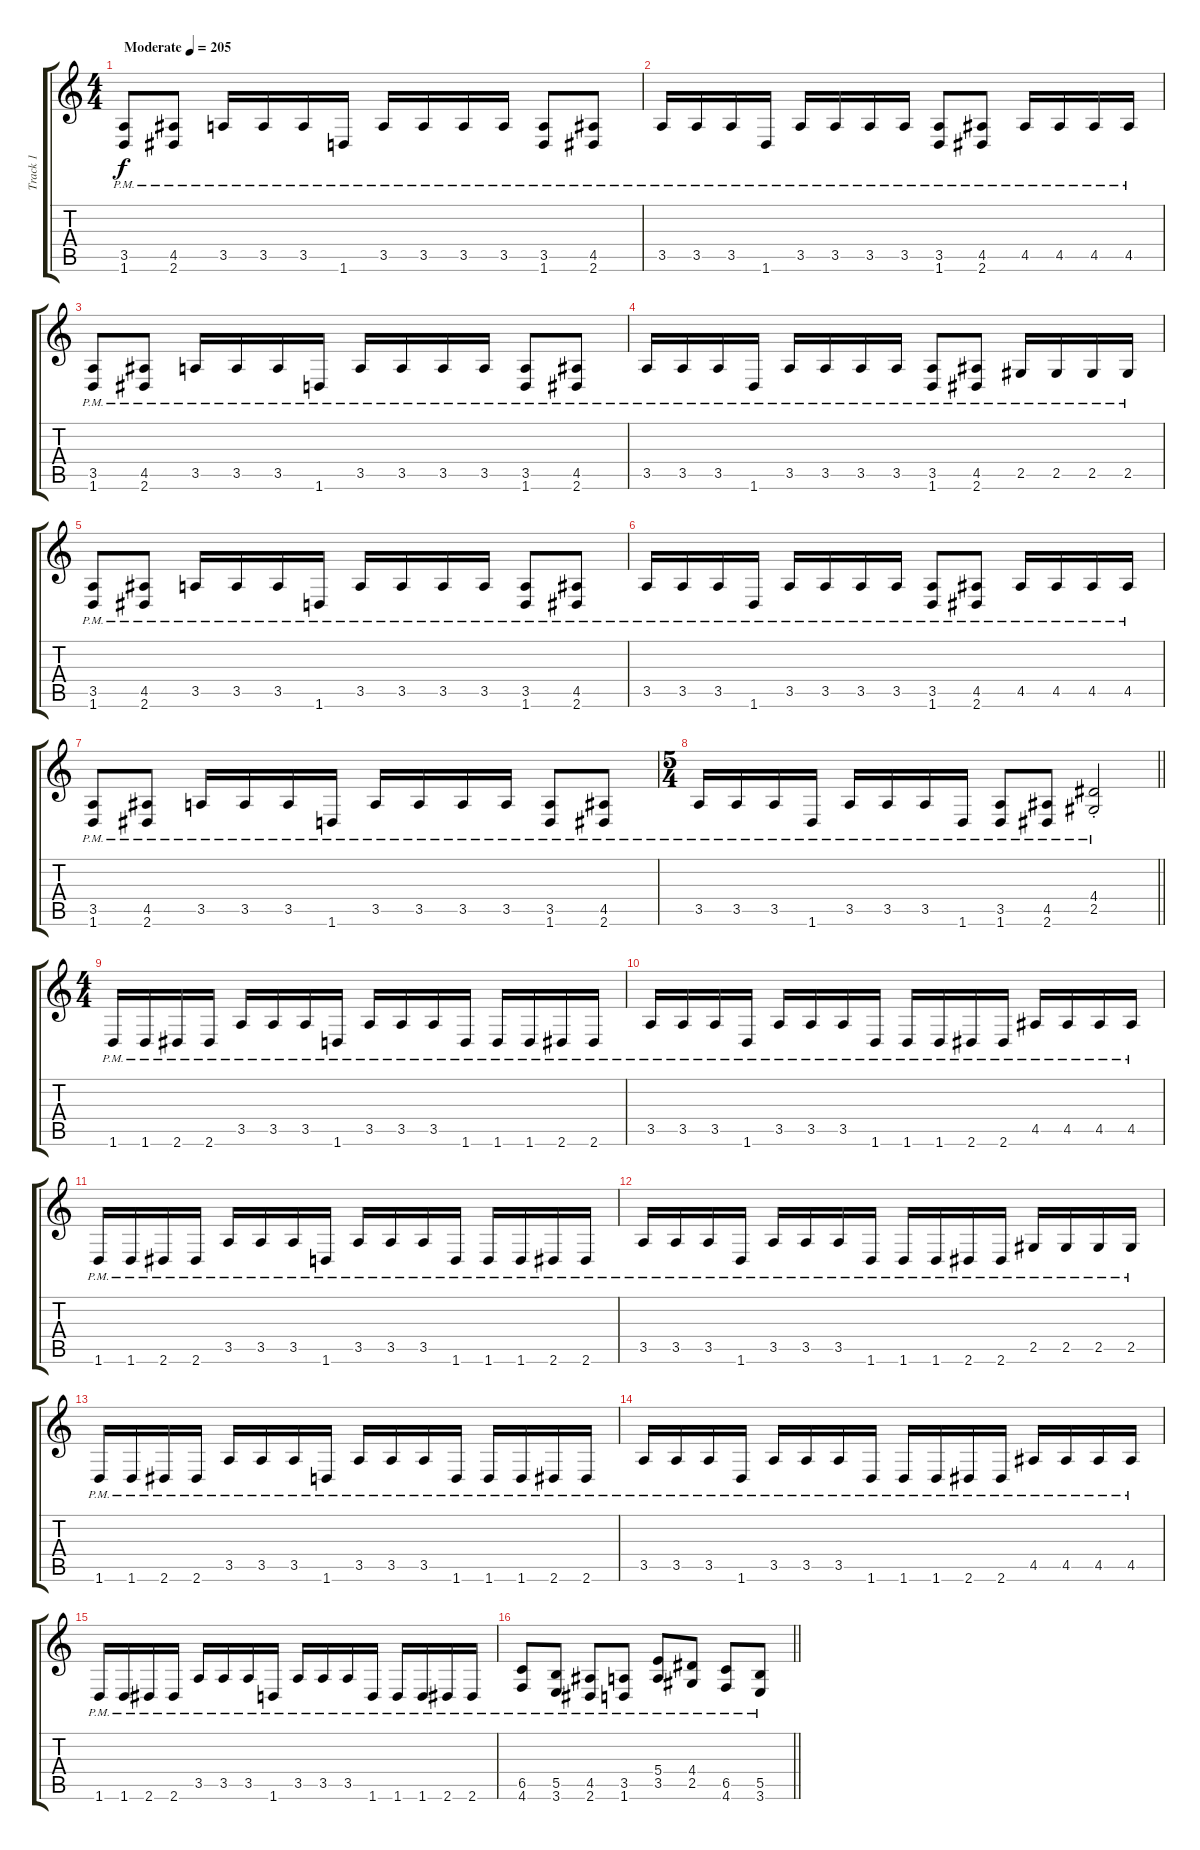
\track ("Track 1" "Track 1") {instrument distortionguitar}
\staff {score tabs}
\tuning (Db4 Ab3 E3 B2 Gb2 Db2) {hide}
\ts (4 4)
\section ("" "")
\tempo (205 "Moderate")
\clef g2
\ks c
(3.5{pm} 1.6{pm}).8{dy f instrument distortionguitar} (4.5{pm} 2.6{pm}).8 3.5{pm}.16 3.5{pm}.16 3.5{pm}.16 1.6{pm}.16 3.5{pm}.16 3.5{pm}.16 3.5{pm}.16 3.5{pm}.16 (3.5{pm} 1.6{pm}).8 (4.5{pm} 2.6{pm}).8 |
3.5{pm}.16 3.5{pm}.16 3.5{pm}.16 1.6{pm}.16 3.5{pm}.16 3.5{pm}.16 3.5{pm}.16 3.5{pm}.16 (3.5{pm} 1.6{pm}).8 (4.5{pm} 2.6{pm}).8 4.5{pm}.16 4.5{pm}.16 4.5{pm}.16 4.5{pm}.16 |
(3.5{pm} 1.6{pm}).8 (4.5{pm} 2.6{pm}).8 3.5{pm}.16 3.5{pm}.16 3.5{pm}.16 1.6{pm}.16 3.5{pm}.16 3.5{pm}.16 3.5{pm}.16 3.5{pm}.16 (3.5{pm} 1.6{pm}).8 (4.5{pm} 2.6{pm}).8 |
3.5{pm}.16 3.5{pm}.16 3.5{pm}.16 1.6{pm}.16 3.5{pm}.16 3.5{pm}.16 3.5{pm}.16 3.5{pm}.16 (3.5{pm} 1.6{pm}).8 (4.5{pm} 2.6{pm}).8 2.5{pm}.16 2.5{pm}.16 2.5{pm}.16 2.5{pm}.16 |
(3.5{pm} 1.6{pm}).8 (4.5{pm} 2.6{pm}).8 3.5{pm}.16 3.5{pm}.16 3.5{pm}.16 1.6{pm}.16 3.5{pm}.16 3.5{pm}.16 3.5{pm}.16 3.5{pm}.16 (3.5{pm} 1.6{pm}).8 (4.5{pm} 2.6{pm}).8 |
3.5{pm}.16 3.5{pm}.16 3.5{pm}.16 1.6{pm}.16 3.5{pm}.16 3.5{pm}.16 3.5{pm}.16 3.5{pm}.16 (3.5{pm} 1.6{pm}).8 (4.5{pm} 2.6{pm}).8 4.5{pm}.16 4.5{pm}.16 4.5{pm}.16 4.5{pm}.16 |
(3.5{pm} 1.6{pm}).8 (4.5{pm} 2.6{pm}).8 3.5{pm}.16 3.5{pm}.16 3.5{pm}.16 1.6{pm}.16 3.5{pm}.16 3.5{pm}.16 3.5{pm}.16 3.5{pm}.16 (3.5{pm} 1.6{pm}).8 (4.5{pm} 2.6{pm}).8 |
\ts (5 4)
\barLineRight lightlight
3.5{pm}.16 3.5{pm}.16 3.5{pm}.16 1.6{pm}.16 3.5{pm}.16 3.5{pm}.16 3.5{pm}.16 1.6{pm}.16 (3.5{pm} 1.6{pm}).8 (4.5{pm} 2.6{pm}).8 (4.4{st} 2.5{pm st}).2 |
\ts (4 4)
\section ("" "")
1.6{pm}.16 1.6{pm}.16 2.6{pm}.16 2.6{pm}.16 3.5{pm}.16 3.5{pm}.16 3.5{pm}.16 1.6{pm}.16 3.5{pm}.16 3.5{pm}.16 3.5{pm}.16 1.6{pm}.16 1.6{pm}.16 1.6{pm}.16 2.6{pm}.16 2.6{pm}.16 |
3.5{pm}.16 3.5{pm}.16 3.5{pm}.16 1.6{pm}.16 3.5{pm}.16 3.5{pm}.16 3.5{pm}.16 1.6{pm}.16 1.6{pm}.16 1.6{pm}.16 2.6{pm}.16 2.6{pm}.16 4.5{pm}.16 4.5{pm}.16 4.5{pm}.16 4.5{pm}.16 |
1.6{pm}.16 1.6{pm}.16 2.6{pm}.16 2.6{pm}.16 3.5{pm}.16 3.5{pm}.16 3.5{pm}.16 1.6{pm}.16 3.5{pm}.16 3.5{pm}.16 3.5{pm}.16 1.6{pm}.16 1.6{pm}.16 1.6{pm}.16 2.6{pm}.16 2.6{pm}.16 |
3.5{pm}.16 3.5{pm}.16 3.5{pm}.16 1.6{pm}.16 3.5{pm}.16 3.5{pm}.16 3.5{pm}.16 1.6{pm}.16 1.6{pm}.16 1.6{pm}.16 2.6{pm}.16 2.6{pm}.16 2.5{pm}.16 2.5{pm}.16 2.5{pm}.16 2.5{pm}.16 |
1.6{pm}.16 1.6{pm}.16 2.6{pm}.16 2.6{pm}.16 3.5{pm}.16 3.5{pm}.16 3.5{pm}.16 1.6{pm}.16 3.5{pm}.16 3.5{pm}.16 3.5{pm}.16 1.6{pm}.16 1.6{pm}.16 1.6{pm}.16 2.6{pm}.16 2.6{pm}.16 |
3.5{pm}.16 3.5{pm}.16 3.5{pm}.16 1.6{pm}.16 3.5{pm}.16 3.5{pm}.16 3.5{pm}.16 1.6{pm}.16 1.6{pm}.16 1.6{pm}.16 2.6{pm}.16 2.6{pm}.16 4.5{pm}.16 4.5{pm}.16 4.5{pm}.16 4.5{pm}.16 |
1.6{pm}.16 1.6{pm}.16 2.6{pm}.16 2.6{pm}.16 3.5{pm}.16 3.5{pm}.16 3.5{pm}.16 1.6{pm}.16 3.5{pm}.16 3.5{pm}.16 3.5{pm}.16 1.6{pm}.16 1.6{pm}.16 1.6{pm}.16 2.6{pm}.16 2.6{pm}.16 |
\barLineRight lightlight
(6.5{pm} 4.6{pm}).8 (5.5{pm} 3.6{pm}).8 (4.5{pm} 2.6{pm}).8 (3.5{pm} 1.6{pm}).8 (5.4{pm} 3.5{pm}).8 (4.4{pm} 2.5{pm}).8 (6.5{pm} 4.6{pm}).8 (5.5{pm} 3.6{pm}).8
